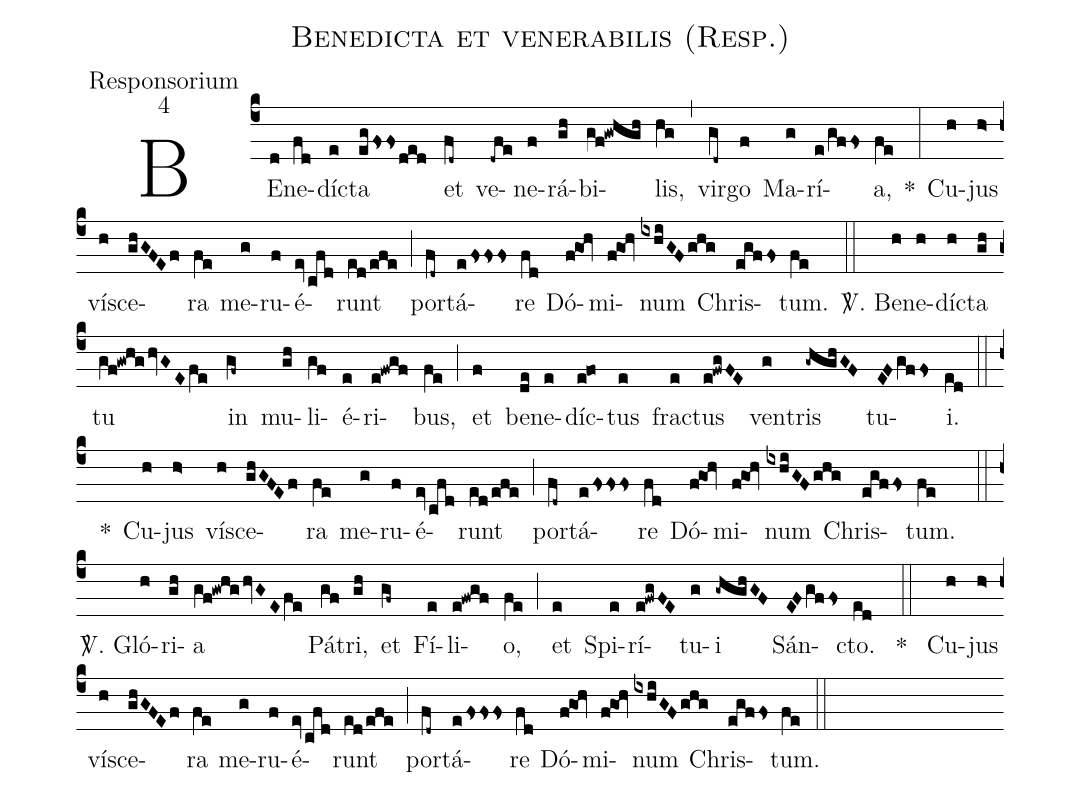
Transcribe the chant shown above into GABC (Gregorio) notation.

name:Benedicta et venerabilis (Resp.);
office-part:Responsorium;
mode:4;
%%
(c4)BE(d)ne(fd)díc(e)ta(eg/fssded) et(fd~) ve(-dfe)ne(f)rá(gh)bi(gf!gwhgh)lis,(hg) (,) vir(gd~)go(f) Ma(g)rí(e/gffs)a,(fe) *(:) Cu(h)jus(h>) ví(h)sce(ghGFEf)ra(fe) me(g)ru(f)é(evcfd)runt(ed/efe) (;) por(fd~)tá(e/fsss)re(fd) Dó(f!go!hv)mi(f!go!hv)num(ixhiGFghg) Chris(egffs)tum.(fe) (::)

<sp>V/</sp>. Be(h)ne(h)díc(h)ta(gh) tu(gf!gwhg/hvGEfe) in(gf~) mu(gh)li(gf)é(e)ri(e!fwgf)bus,(fe) (;) et(f) be(de)ne(e)díc(e!fo)tus(e) frac(e)tus(e!fwgFE) ven(g)tris(-ghghGF) tu(EFgffs)i.(ed) (::)
*() Cu(h)jus(h>) ví(h)sce(ghGFEf)ra(fe) me(g)ru(f)é(evcfd)runt(ed/efe) (;) por(fd~)tá(e/fsss)re(fd) Dó(f!go!hv)mi(f!go!hv)num(ixhiGFghg) Chris(egffs)tum.(fe) (::)

<sp>V/</sp>. Gló(h)ri(gh)a(gf!gwhg/hvGEfe) Pá(gf)tri,(gh) et(gf~) Fí(e)li(e!fwgf)o,(fe) (;)et(e) Spi(e)rí(e!fwgFE)tu(g)i(-ghghGF) Sán(EFgffs)cto.(ed) ( ::)
*() Cu(h)jus(h>) ví(h)sce(ghGFEf)ra(fe) me(g)ru(f)é(evcfd)runt(ed/efe) (;) por(fd~)tá(e/fsss)re(fd) Dó(f!go!hv)mi(f!go!hv)num(ixhiGFghg) Chris(egffs)tum.(fe) (::)
